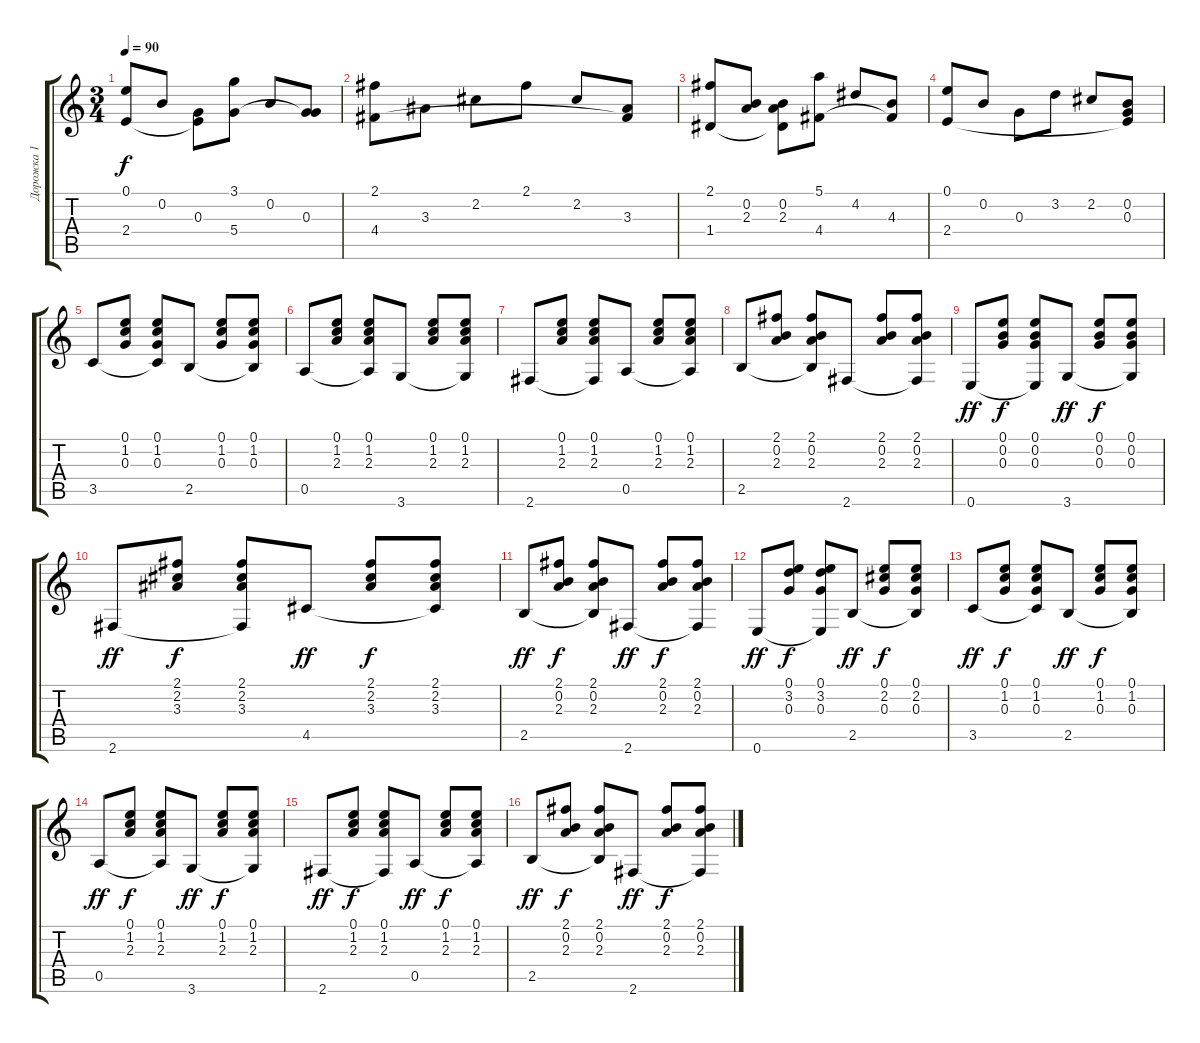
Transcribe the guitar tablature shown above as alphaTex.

\track ("Дорожка 1" "Дорожка 1") {instrument acousticguitarsteel}
\staff {score tabs}
\tuning (E4 B3 G3 D3 A2 E2) {hide}
\ts (3 4)
\tempo 90
\clef g2
\ks c
(0.1 2.4).8{dy f instrument acousticguitarsteel} 0.2.8 (0.3 2.4{t}).8 (3.1 5.4).8 0.2.8 (0.3 5.4{t}).8 |
(2.1 4.4).8 3.3.8 2.2.8 2.1.8 2.2.8 (3.3 4.4{t}).8 |
(2.1 1.4).8 (0.2 2.3).8 (0.2 2.3 1.4{t}).8 (5.1 4.4).8 4.2.8 (4.3 4.4{t}).8 |
(0.1 2.4).8 0.2.8 0.3.8 3.2.8 2.2.8 (0.2 0.3 2.4{t}).8 |
3.5.8 (0.1 1.2 0.3).8 (0.1 1.2 0.3 3.5{t}).8 2.5.8 (0.1 1.2 0.3).8 (0.1 1.2 0.3 2.5{t}).8 |
0.5.8 (0.1 1.2 2.3).8 (0.1 1.2 2.3 0.5{t}).8 3.6.8 (0.1 1.2 2.3).8 (0.1 1.2 2.3 3.6{t}).8 |
2.6.8 (0.1 1.2 2.3).8 (0.1 1.2 2.3 2.6{t}).8 0.5.8 (0.1 1.2 2.3).8 (0.1 1.2 2.3 0.5{t}).8 |
2.5.8 (2.1 0.2 2.3).8 (2.1 0.2 2.3 2.5{t}).8 2.6.8 (2.1 0.2 2.3).8 (2.1 0.2 2.3 2.6{t}).8 |
0.6.8{dy ff} (0.1 0.2 0.3).8{dy f} (0.1 0.2 0.3 0.6{t}).8 3.6.8{dy ff} (0.1 0.2 0.3).8{dy f} (0.1 0.2 0.3 3.6{t}).8 |
2.6.8{dy ff} (2.1 2.2 3.3).8{dy f} (2.1 2.2 3.3 2.6{t}).8 4.5.8{dy ff} (2.1 2.2 3.3).8{dy f} (2.1 2.2 3.3 4.5{t}).8 |
2.5.8{dy ff} (2.1 0.2 2.3).8{dy f} (2.1 0.2 2.3 2.5{t}).8 2.6.8{dy ff} (2.1 0.2 2.3).8{dy f} (2.1 0.2 2.3 2.6{t}).8 |
0.6.8{dy ff} (0.1 3.2 0.3).8{dy f} (0.1 3.2 0.3 0.6{t}).8 2.5.8{dy ff} (0.1 2.2 0.3).8{dy f} (0.1 2.2 0.3 2.5{t}).8 |
3.5.8{dy ff} (0.1 1.2 0.3).8{dy f} (0.1 1.2 0.3 3.5{t}).8 2.5.8{dy ff} (0.1 1.2 0.3).8{dy f} (0.1 1.2 0.3 2.5{t}).8 |
0.5.8{dy ff} (0.1 1.2 2.3).8{dy f} (0.1 1.2 2.3 0.5{t}).8 3.6.8{dy ff} (0.1 1.2 2.3).8{dy f} (0.1 1.2 2.3 3.6{t}).8 |
2.6.8{dy ff} (0.1 1.2 2.3).8{dy f} (0.1 1.2 2.3 2.6{t}).8 0.5.8{dy ff} (0.1 1.2 2.3).8{dy f} (0.1 1.2 2.3 0.5{t}).8 |
2.5.8{dy ff} (2.1 0.2 2.3).8{dy f} (2.1 0.2 2.3 2.5{t}).8 2.6.8{dy ff} (2.1 0.2 2.3).8{dy f} (2.1 0.2 2.3 2.6{t}).8
